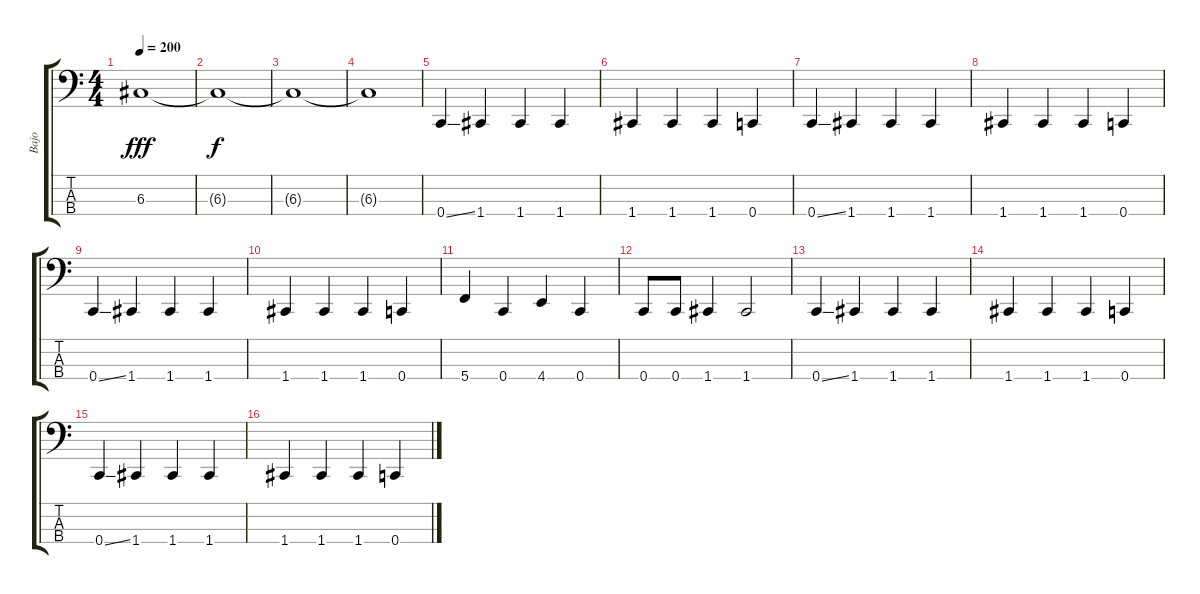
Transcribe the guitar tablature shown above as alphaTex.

\track ("Bajo" "Bajo") {instrument electricbasspick}
\staff {score tabs}
\tuning (F2 C2 G1 C1) {hide}
\ts (4 4)
\tempo 200
\clef f4
\ks c
6.3.1{dy fff} |
6.3{t}.1{dy f} |
6.3{t}.1 |
6.3{t}.1 |
0.4{ss}.4 1.4.4 1.4.4 1.4.4 |
1.4.4 1.4.4 1.4.4 0.4.4 |
0.4{ss}.4 1.4.4 1.4.4 1.4.4 |
1.4.4 1.4.4 1.4.4 0.4.4 |
0.4{ss}.4 1.4.4 1.4.4 1.4.4 |
1.4.4 1.4.4 1.4.4 0.4.4 |
5.4.4 0.4.4 4.4.4 0.4.4 |
0.4.8 0.4.8 1.4.4 1.4.2 |
0.4{ss}.4 1.4.4 1.4.4 1.4.4 |
1.4.4 1.4.4 1.4.4 0.4.4 |
0.4{ss}.4 1.4.4 1.4.4 1.4.4 |
1.4.4 1.4.4 1.4.4 0.4.4
